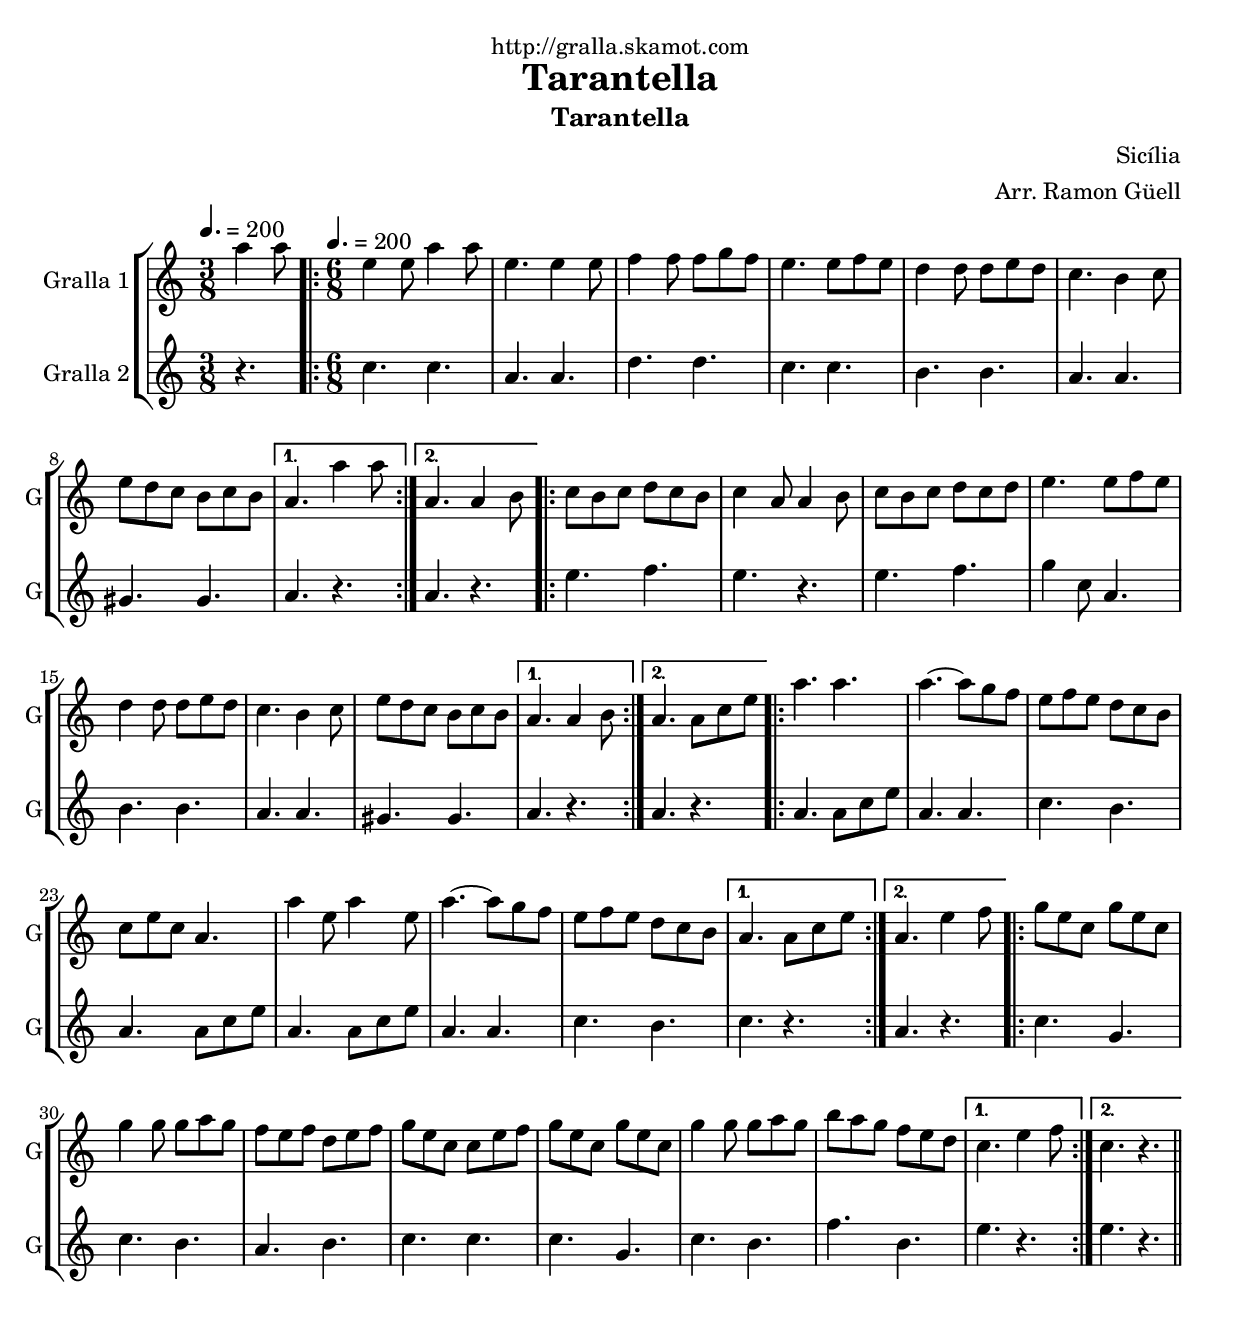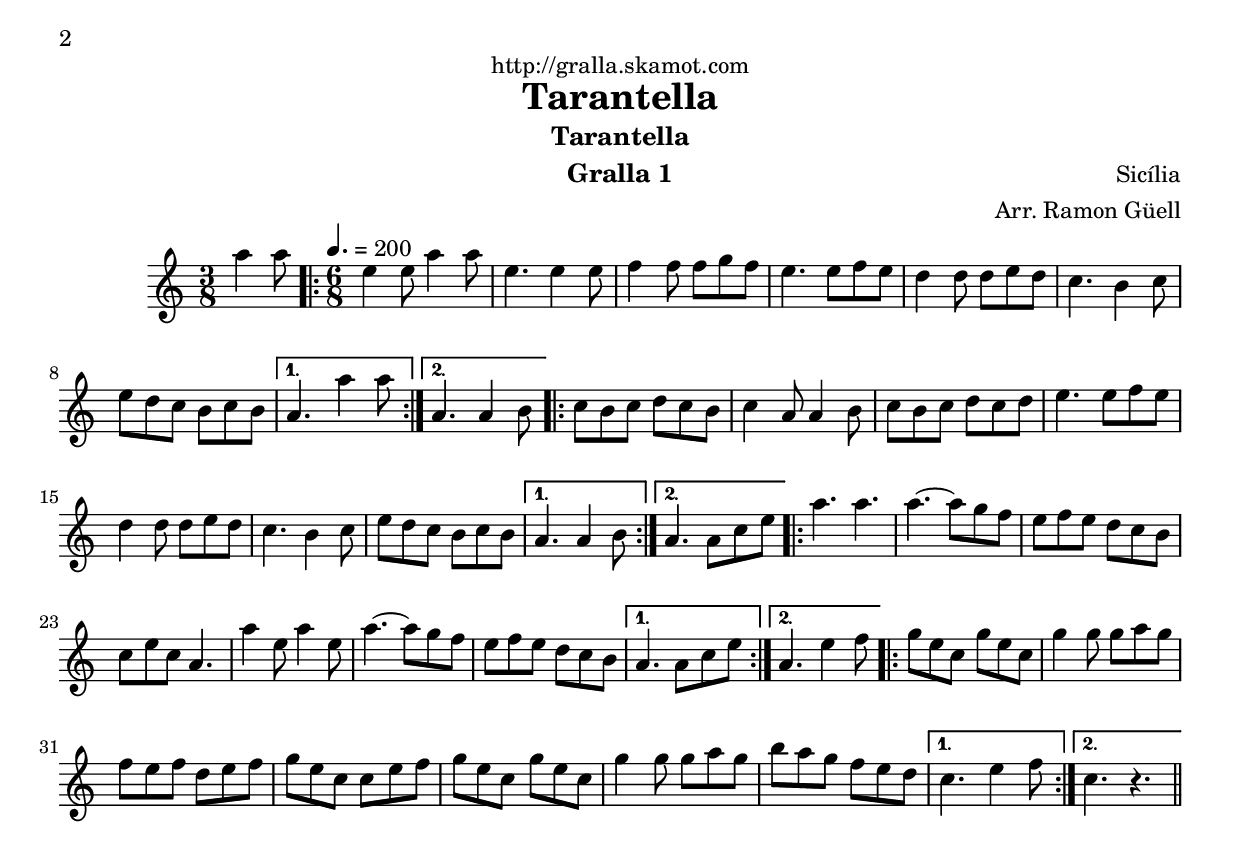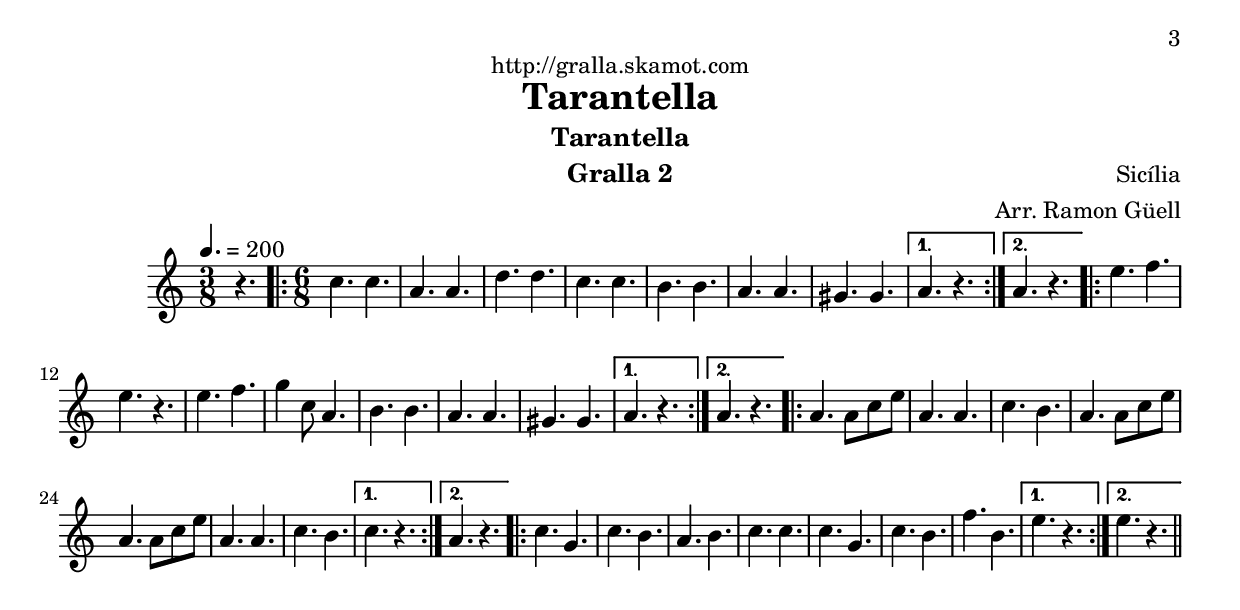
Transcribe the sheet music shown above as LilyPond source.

\version "2.16.2"

\header {
  dedication="http://gralla.skamot.com"
  title="Tarantella"
  subtitle="Tarantella"
  subsubtitle=""
  poet=""
  meter=""
  piece=""
  composer="Sicília"
  arranger="Arr. Ramon Güell"
  opus=""
  instrument=""
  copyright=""
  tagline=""
}

liniaroAa =
\relative a''
{
  \clef treble
  \key c \major
  \time 3/8
  a4 a8 \tempo 4. = 200  |
  \time 6/8   \repeat volta 2 { e4 e8 a4 a8  |
  e4. e4 e8  |
  f4 f8 f g f  |
  %05
  e4. e8 f e  |
  d4 d8 d e d  |
  c4. b4 c8  |
  e8 d c b c b }
  \alternative { { a4. a'4 a8 }
  %10
  { a,4. a4 b8 } }
  \repeat volta 2 {
  c8 b c d c b  |
  c4 a8 a4 b8  |
  c8 b c d c d  |
  e4. e8 f e  |
  %15
  d4 d8 d e d  |
  c4. b4 c8  |
  e8 d c b c b }
  \alternative { { a4. a4 b8 }
  { a4. a8 c e } }
  %20
  \repeat volta 2 { a4. a  |
  a4. ~ a8 g f  |
  e8 f e d c b  |
  c8 e c a4.  |
  a'4 e8 a4 e8  |
  %25
  a4. ~ a8 g f  |
  e8 f e d c b }
  \alternative { { a4. a8 c e }
  { a,4. e'4 f8 } }
  \repeat volta 2 {
  g8 e c g' e c  |
  %30
  g'4 g8 g a g  |
  f8 e f d e f  |
  g8 e c c e f  |
  g8 e c g' e c  |
  g'4 g8 g a g  |
  %35
  b8 a g f e d }
  \alternative { { c4. e4 f8 }
  { c4. r } } \bar "||"
}

liniaroAb =
\relative c''
{
  \tempo 4. = 200
  \clef treble
  \key c \major
  \time 3/8
  r4.  |
  \time 6/8   \repeat volta 2 { c4. c  |
  a4. a  |
  d4. d  |
  %05
  c4. c  |
  b4. b  |
  a4. a  |
  gis4. gis }
  \alternative { { a4. r }
  %10
  { a4. r } }
  \repeat volta 2 {
  e'4. f  |
  e4. r  |
  e4. f  |
  g4 c,8 a4.  |
  %15
  b4. b  |
  a4. a  |
  gis4. gis }
  \alternative { { a4. r }
  { a4. r } }
  %20
  \repeat volta 2 { a4. a8 c e  |
  a,4. a  |
  c4. b  |
  a4. a8 c e  |
  a,4. a8 c e  |
  %25
  a,4. a  |
  c4. b }
  \alternative { { c4. r }
  { a4. r } }
  \repeat volta 2 {
  c4. g  |
  %30
  c4. b  |
  a4. b  |
  c4. c  |
  c4. g  |
  c4. b  |
  %35
  f'4. b, }
  \alternative { { e4. r }
  { e4. r } } \bar "||"
}

\bookpart {
  \score {
    \new StaffGroup {
      \override Score.RehearsalMark #'self-alignment-X = #LEFT
      <<
        \new Staff \with {instrumentName = #"Gralla 1" shortInstrumentName = #"G"} \liniaroAa
        \new Staff \with {instrumentName = #"Gralla 2" shortInstrumentName = #"G"} \liniaroAb
      >>
    }
    \layout {}
  }
  \score { \unfoldRepeats
    \new StaffGroup {
      \override Score.RehearsalMark #'self-alignment-X = #LEFT
      <<
        \new Staff \with {instrumentName = #"Gralla 1" shortInstrumentName = #"G"} \liniaroAa
        \new Staff \with {instrumentName = #"Gralla 2" shortInstrumentName = #"G"} \liniaroAb
      >>
    }
    \midi {
      \set Staff.midiInstrument = "oboe"
      \set DrumStaff.midiInstrument = "drums"
    }
  }
}

\bookpart {
  \header {instrument="Gralla 1"}
  \score {
    \new StaffGroup {
      \override Score.RehearsalMark #'self-alignment-X = #LEFT
      <<
        \new Staff \liniaroAa
      >>
    }
    \layout {}
  }
  \score { \unfoldRepeats
    \new StaffGroup {
      \override Score.RehearsalMark #'self-alignment-X = #LEFT
      <<
        \new Staff \liniaroAa
      >>
    }
    \midi {
      \set Staff.midiInstrument = "oboe"
      \set DrumStaff.midiInstrument = "drums"
    }
  }
}

\bookpart {
  \header {instrument="Gralla 2"}
  \score {
    \new StaffGroup {
      \override Score.RehearsalMark #'self-alignment-X = #LEFT
      <<
        \new Staff \liniaroAb
      >>
    }
    \layout {}
  }
  \score { \unfoldRepeats
    \new StaffGroup {
      \override Score.RehearsalMark #'self-alignment-X = #LEFT
      <<
        \new Staff \liniaroAb
      >>
    }
    \midi {
      \set Staff.midiInstrument = "oboe"
      \set DrumStaff.midiInstrument = "drums"
    }
  }
}

